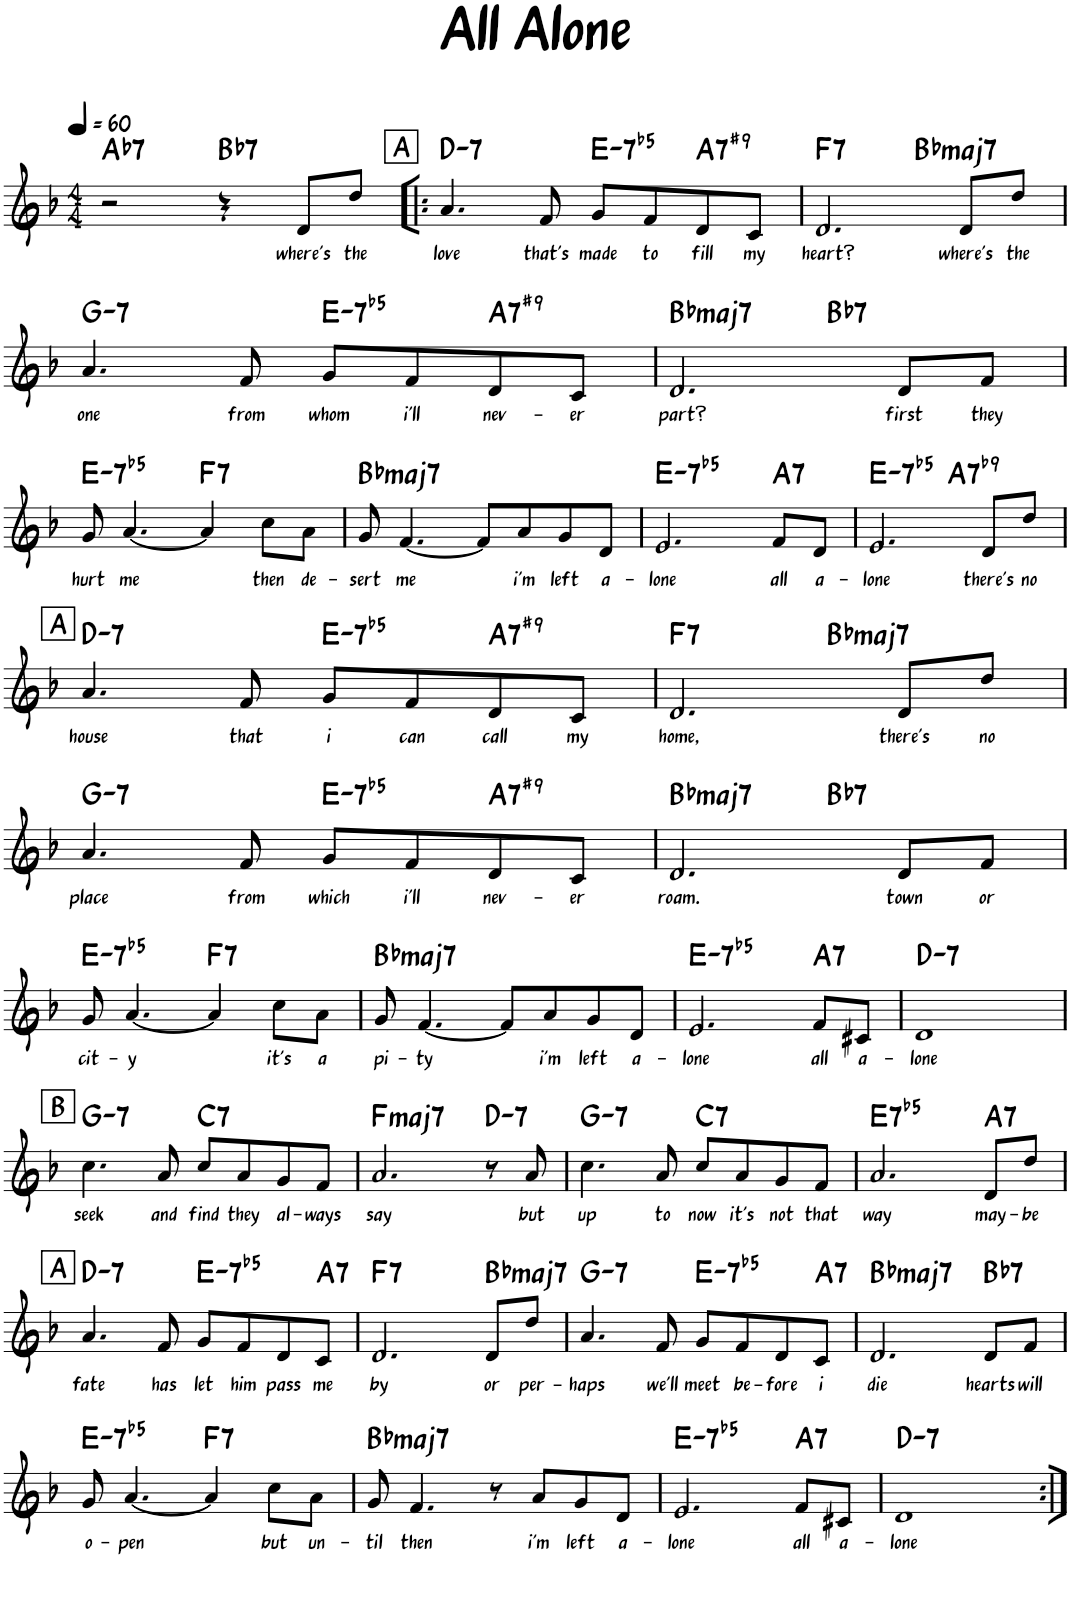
**kern	**kern	**kern	**text	**harte	**kern	**text	**harte
*part4	*part3	*part2	*part2	*part2	*part1	*part1	*part1
*staff4	*staff3	*staff2	*staff2	*	*staff1	*staff1	*
*I"Electric Bass	*I"Electric Bass	*I"Piano	*	*	*I"Bb Trumpet	*	*
*I'El. B.	*I'El. B.	*I'Pno.	*	*	*I'Bb Tpt.	*	*
*stria4	*stria5	*stria5	*	*	*	*	*
*	*clefF4	*clefG2	*	*	*clefG2	*	*
*Trd7c12	*Trd7c12	*	*	*	*Trd1c2	*	*
*k[b-e-a-]	*k[b-e-a-]	*k[b-e-a-]	*	*	*k[b-]	*	*
*M4/4	*M4/4	*M4/4	*	*	*M4/4	*	*
*MM60	*MM60	*MM60	*	*	*MM60	*	*
=1	=1	=1	=1	=1	=1	=1	=1
!	!	!	!	!LO:H:kt=7	!	!	!LO:H:kt=7
1r	1r	2r	.	Gb:7	2r	.	Ab:7
!	!	!	!	!LO:H:kt=7	!	!	!LO:H:kt=7
.	.	4r	.	Ab:7	4r	.	Bb:7
!	!	!	!	!	!	!LO:LY:b	!
.	.	8c/L	where's	.	8d/L	where's	.
!	!	!	!	!	!	!LO:LY:b	!
.	.	8cc/J	the	.	8dd/J	the	.
!!LO:REH:place=s1:a:B:rj:fs=14:t=A
=2!|:	=2!|:	=2!|:	=2!|:	=2!|:	=2!|:	=2!|:	=2!|:
!	!	!	!	!LO:H:kt=7	!	!LO:LY:b	!LO:H:kt=7
[4C	[4C	4.g	love	C:min7	4.a/	love	D:min7
*Xbrackettup	*Xbrackettup	*	*	*	*	*	*
6C]	6C]	.	.	.	.	.	.
!	!	!	!	!	!	!LO:LY:b	!
.	.	8e-	that's	.	8f/	that's	.
12C	12C	.	.	.	.	.	.
!	!	!	!	!LO:H:kt=-7b5	!	!LO:LY:b	!LO:H:kt=-7b5
4D	4D	8f/L	made	D:hdim7	8g/L	made	E:hdim7
!	!	!	!	!	!	!LO:LY:b	!
.	.	8e-/J	to	.	8f/	to	.
!	!	!	!	!LO:H:kt=7	!	!LO:LY:b	!LO:H:kt=7
4GG	4GG	8c/L	fill	G:7(#9)	8d/	fill	A:7(#9)
!	!	!	!	!	!	!LO:LY:b	!
.	.	8B-/J	my	.	8c/J	my	.
=3	=3	=3	=3	=3	=3	=3	=3
!	!	!	!	!LO:H:kt=7	!	!LO:LY:b	!LO:H:kt=7
*	*	*^	*	*	*^	*	*
[4E-	[4E-	2.c	2ryy	heart?	Eb:7	2.d/	2ryy	heart?	F:7
6E-]	6E-]	.	.	.	.	.	.	.	.
12E-	12E-	.	.	.	.	.	.	.	.
!	!	!	!	!	!LO:H:kt=maj7	!	!	!	!LO:H:kt=maj7
2AA-	2AA-	.	2ryy	.	Ab:maj7	.	2ryy	.	Bb:maj7
!	!	!	!	!	!	!	!	!LO:LY:b	!
.	.	8c/L	.	where's	.	8d/L	.	where's	.
!	!	!	!	!	!	!	!	!LO:LY:b	!
.	.	8cc/J	.	the	.	8dd/J	.	the	.
!!LO:LB:g=z
=4	=4	=4	=4	=4	=4	=4	=4	=4	=4
!	!	!	!	!	!LO:H:kt=7	!	!	!LO:LY:b	!LO:H:kt=7
*	*	*v	*v	*	*	*	*	*	*
*	*	*	*	*	*v	*v	*	*
[4FF	[4FF	4.g	one	F:min7	4.a/	one	G:min7
6FF]	6FF]	.	.	.	.	.	.
!	!	!	!	!	!	!LO:LY:b	!
.	.	8e-	from	.	8f/	from	.
12FF	12FF	.	.	.	.	.	.
!	!	!	!	!LO:H:kt=-7b5	!	!LO:LY:b	!LO:H:kt=-7b5
4D	4D	8f/L	whom	D:hdim7	8g/L	whom	E:hdim7
!	!	!	!	!	!	!LO:LY:b	!
.	.	8e-/J	i'll	.	8f/	i'll	.
!	!	!	!	!LO:H:kt=7	!	!LO:LY:b	!LO:H:kt=7
4GG	4GG	8c/L	nev-	G:7(#9)	8d/	nev-	A:7(#9)
!	!	!	!	!	!	!LO:LY:b	!
.	.	8B-/J	-er	.	8c/J	-er	.
=5	=5	=5	=5	=5	=5	=5	=5
!	!	!	!	!LO:H:kt=maj7	!	!LO:LY:b	!LO:H:kt=maj7
*	*	*^	*	*	*^	*	*
[4AA-	[4AA-	2.c	2ryy	part?	Ab:maj7	2.d/	2ryy	part?	Bb:maj7
6AA-]	6AA-]	.	.	.	.	.	.	.	.
12AA-	12AA-	.	.	.	.	.	.	.	.
!	!	!	!	!	!LO:H:kt=7	!	!	!	!LO:H:kt=7
2AA-	2AA-	.	2ryy	.	Ab:7	.	2ryy	.	Bb:7
!	!	!	!	!	!	!	!	!LO:LY:b	!
.	.	8c/L	.	first	.	8d/L	.	first	.
!	!	!	!	!	!	!	!	!LO:LY:b	!
.	.	8e-/J	.	they	.	8f/J	.	they	.
!!LO:LB:g=z
=6	=6	=6	=6	=6	=6	=6	=6	=6	=6
!	!	!	!	!	!LO:H:kt=-7b5	!	!	!LO:LY:b	!LO:H:kt=-7b5
*	*	*v	*v	*	*	*	*	*	*
*	*	*	*	*	*v	*v	*	*
[4D	[4D	8f	hurt	D:hdim7	8g/	hurt	E:hdim7
!	!	!	!	!	!	!LO:LY:b	!
.	.	[4.g	me	.	[4.a/	me	.
6D]	6D]	.	.	.	.	.	.
12D	12D	.	.	.	.	.	.
!	!	!	!	!LO:H:kt=7	!	!	!LO:H:kt=7
2E-	2E-	4g]	.	Eb:7	4a/]	.	F:7
!	!	!	!	!	!	!LO:LY:b	!
.	.	8b-/L	then	.	8cc\L	then	.
!	!	!	!	!	!	!LO:LY:b	!
.	.	8g/J	de-	.	8a\J	de-	.
=7	=7	=7	=7	=7	=7	=7	=7
!	!	!	!	!LO:H:kt=maj7	!	!LO:LY:b	!LO:H:kt=maj7
[4AA-	[4AA-	8f	-sert	Ab:maj7	8g/	-sert	Bb:maj7
!	!	!	!	!	!	!LO:LY:b	!
.	.	[4.e-	me	.	[4.f/	me	.
6AA-]	6AA-]	.	.	.	.	.	.
12AA-	12AA-	.	.	.	.	.	.
2AA-	2AA-	8e-/L]	.	.	8f/L]	.	.
!	!	!	!	!	!	!LO:LY:b	!
.	.	8g/J	i'm	.	8a/	i'm	.
!	!	!	!	!	!	!LO:LY:b	!
.	.	8f/L	left	.	8g/	left	.
!	!	!	!	!	!	!LO:LY:b	!
.	.	8c/J	a-	.	8d/J	a-	.
=8	=8	=8	=8	=8	=8	=8	=8
!	!	!	!	!LO:H:kt=-7b5	!	!LO:LY:b	!LO:H:kt=-7b5
[4D	[4D	2.d	-lone	D:hdim7	2.e/	-lone	E:hdim7
6D]	6D]	.	.	.	.	.	.
12D	12D	.	.	.	.	.	.
2GG	2GG	.	.	.	.	.	.
!	!	!	!	!LO:H:kt=7	!	!LO:LY:b	!LO:H:kt=7
.	.	8e-/L	all	G:7	8f/L	all	A:7
!	!	!	!	!	!	!LO:LY:b	!
.	.	8c/J	a-	.	8d/J	a-	.
=9	=9	=9	=9	=9	=9	=9	=9
!	!	!	!	!LO:H:kt=-7b5	!	!LO:LY:b	!LO:H:kt=-7b5
*	*	*^	*	*	*^	*	*
[4D	[4D	2.d	2ryy	-lone	D:hdim7	2.e/	2ryy	-lone	E:hdim7
6D]	6D]	.	.	.	.	.	.	.	.
12D	12D	.	.	.	.	.	.	.	.
!	!	!	!	!	!LO:H:kt=7	!	!	!	!LO:H:kt=7
2GG	2GG	.	2ryy	.	G:7(b9)	.	2ryy	.	A:7(b9)
!	!	!	!	!	!	!	!	!LO:LY:b	!
.	.	8c/L	.	there's	.	8d/L	.	there's	.
!	!	!	!	!	!	!	!	!LO:LY:b	!
.	.	8cc/J	.	no	.	8dd/J	.	no	.
!!LO:LB:g=z
!!LO:REH:place=s1:a:B:rj:fs=14:t=A
=10	=10	=10	=10	=10	=10	=10	=10	=10	=10
!	!	!	!	!	!LO:H:kt=7	!	!	!LO:LY:b	!LO:H:kt=7
*	*	*v	*v	*	*	*	*	*	*
*	*	*	*	*	*v	*v	*	*
[4C	[4C	4.g	house	C:min7	4.a/	house	D:min7
6C]	6C]	.	.	.	.	.	.
!	!	!	!	!	!	!LO:LY:b	!
.	.	8e-	that	.	8f/	that	.
12E-	12E-	.	.	.	.	.	.
!	!	!	!	!LO:H:kt=-7b5	!	!LO:LY:b	!LO:H:kt=-7b5
4D	4D	8f/L	i	D:hdim7	8g/L	i	E:hdim7
!	!	!	!	!	!	!LO:LY:b	!
.	.	8e-/J	can	.	8f/	can	.
!	!	!	!	!LO:H:kt=7	!	!LO:LY:b	!LO:H:kt=7
6GG	6GG	8c/L	call	G:7(#9)	8d/	call	A:7(#9)
!	!	!	!	!	!	!LO:LY:b	!
.	.	8B-/J	my	.	8c/J	my	.
12D	12D	.	.	.	.	.	.
=11	=11	=11	=11	=11	=11	=11	=11
!	!	!	!	!LO:H:kt=7	!	!LO:LY:b	!LO:H:kt=7
*	*	*^	*	*	*^	*	*
[4E-	[4E-	2.c	2ryy	home,	Eb:7	2.d/	2ryy	home,	F:7
6E-]	6E-]	.	.	.	.	.	.	.	.
12GG	12GG	.	.	.	.	.	.	.	.
!	!	!	!	!	!LO:H:kt=maj7	!	!	!	!LO:H:kt=maj7
4A-	4A-	.	2ryy	.	Ab:maj7	.	2ryy	.	Bb:maj7
!	!	!	!	!	!	!	!	!LO:LY:b	!
6C	6C	8c/L	.	there's	.	8d/L	.	there's	.
!	!	!	!	!	!	!	!	!LO:LY:b	!
.	.	8cc/J	.	no	.	8dd/J	.	no	.
12E-	12E-	.	.	.	.	.	.	.	.
!!LO:LB:g=z
=12	=12	=12	=12	=12	=12	=12	=12	=12	=12
!	!	!	!	!	!LO:H:kt=7	!	!	!LO:LY:b	!LO:H:kt=7
*	*	*v	*v	*	*	*	*	*	*
*	*	*	*	*	*v	*v	*	*
[4FF	[4FF	4.g	place	F:min7	4.a/	place	G:min7
6FF]	6FF]	.	.	.	.	.	.
!	!	!	!	!	!	!LO:LY:b	!
.	.	8e-	from	.	8f/	from	.
12AA-	12AA-	.	.	.	.	.	.
!	!	!	!	!LO:H:kt=-7b5	!	!LO:LY:b	!LO:H:kt=-7b5
4D	4D	8f/L	which	D:hdim7	8g/L	which	E:hdim7
!	!	!	!	!	!	!LO:LY:b	!
.	.	8e-/J	i'll	.	8f/	i'll	.
!	!	!	!	!LO:H:kt=7	!	!LO:LY:b	!LO:H:kt=7
6GG	6GG	8c/L	nev-	G:7(#9)	8d/	nev-	A:7(#9)
!	!	!	!	!	!	!LO:LY:b	!
.	.	8B-/J	-er	.	8c/J	-er	.
12D	12D	.	.	.	.	.	.
=13	=13	=13	=13	=13	=13	=13	=13
!	!	!	!	!LO:H:kt=maj7	!	!LO:LY:b	!LO:H:kt=maj7
*	*	*^	*	*	*^	*	*
[4AA-	[4AA-	2.c	2ryy	roam.	Ab:maj7	2.d/	2ryy	roam.	Bb:maj7
6AA-]	6AA-]	.	.	.	.	.	.	.	.
12C	12C	.	.	.	.	.	.	.	.
!	!	!	!	!	!LO:H:kt=7	!	!	!	!LO:H:kt=7
4A-	4A-	.	2ryy	.	Ab:7	.	2ryy	.	Bb:7
!	!	!	!	!	!	!	!	!LO:LY:b	!
6C	6C	8c/L	.	town	.	8d/L	.	town	.
!	!	!	!	!	!	!	!	!LO:LY:b	!
.	.	8e-/J	.	or	.	8f/J	.	or	.
12E-	12E-	.	.	.	.	.	.	.	.
!!LO:LB:g=z
=14	=14	=14	=14	=14	=14	=14	=14	=14	=14
!	!	!	!	!	!LO:H:kt=-7b5	!	!	!LO:LY:b	!LO:H:kt=-7b5
*	*	*v	*v	*	*	*	*	*	*
*	*	*	*	*	*v	*v	*	*
[4D	[4D	8f	cit-	D:hdim7	8g/	cit-	E:hdim7
!	!	!	!	!	!	!LO:LY:b	!
.	.	[4.g	-y	.	[4.a/	-y	.
6D]	6D]	.	.	.	.	.	.
12FF	12FF	.	.	.	.	.	.
!	!	!	!	!LO:H:kt=7	!	!	!LO:H:kt=7
4E-	4E-	4g]	.	Eb:7	4a/]	.	F:7
!	!	!	!	!	!	!LO:LY:b	!
6GG	6GG	8b-/L	it's	.	8cc\L	it's	.
!	!	!	!	!	!	!LO:LY:b	!
.	.	8g/J	a	.	8a\J	a	.
12BB-	12BB-	.	.	.	.	.	.
=15	=15	=15	=15	=15	=15	=15	=15
!	!	!	!	!LO:H:kt=maj7	!	!LO:LY:b	!LO:H:kt=maj7
[4AA-	[4AA-	8f	pi-	Ab:maj7	8g/	pi-	Bb:maj7
!	!	!	!	!	!	!LO:LY:b	!
.	.	[4.e-	-ty	.	[4.f/	-ty	.
6AA-]	6AA-]	.	.	.	.	.	.
12C	12C	.	.	.	.	.	.
4E-	4E-	8e-/L]	.	.	8f/L]	.	.
!	!	!	!	!	!	!LO:LY:b	!
.	.	8g/J	i'm	.	8a/	i'm	.
!	!	!	!	!	!	!LO:LY:b	!
6C	6C	8f/L	left	.	8g/	left	.
!	!	!	!	!	!	!LO:LY:b	!
.	.	8c/J	a-	.	8d/J	a-	.
12E-	12E-	.	.	.	.	.	.
=16	=16	=16	=16	=16	=16	=16	=16
!	!	!	!	!LO:H:kt=-7b5	!	!LO:LY:b	!LO:H:kt=-7b5
[4D	[4D	2.d	-lone	D:hdim7	2.e/	-lone	E:hdim7
6D]	6D]	.	.	.	.	.	.
12FF	12FF	.	.	.	.	.	.
4G	4G	.	.	.	.	.	.
!	!	!	!	!LO:H:kt=7	!	!LO:LY:b	!LO:H:kt=7
6BBn	6BBn	8e-/L	all	G:7	8f/L	all	A:7
!	!	!	!	!	!	!LO:LY:b	!
.	.	8Bn/J	a-	.	8c#X/J	a-	.
12D	12D	.	.	.	.	.	.
=17	=17	=17	=17	=17	=17	=17	=17
!	!	!	!	!LO:H:kt=7	!	!LO:LY:b	!LO:H:kt=7
[4C	[4C	1c	-lone	C:min7	1d	-lone	D:min7
6C]	6C]	.	.	.	.	.	.
12E-	12E-	.	.	.	.	.	.
4GG	4GG	.	.	.	.	.	.
6E-	6E-	.	.	.	.	.	.
12GG	12GG	.	.	.	.	.	.
!!LO:LB:g=z
!!LO:REH:place=s1:a:B:rj:fs=14:t=B
=18	=18	=18	=18	=18	=18	=18	=18
!	!	!	!	!LO:H:kt=7	!	!LO:LY:b	!LO:H:kt=7
6FF	6FF	4.b-	seek	F:min7	4.cc\	seek	G:min7
12FF	12FF	.	.	.	.	.	.
6AA-	6AA-	.	.	.	.	.	.
!	!	!	!	!	!	!LO:LY:b	!
.	.	8g	and	.	8a/	and	.
12AA-	12AA-	.	.	.	.	.	.
!	!	!	!	!LO:H:kt=7	!	!LO:LY:b	!LO:H:kt=7
6BB-	6BB-	8b-/L	find	Bb:7	8cc/L	find	C:7
!	!	!	!	!	!	!LO:LY:b	!
.	.	8g/J	they	.	8a/	they	.
12FF	12FF	.	.	.	.	.	.
!	!	!	!	!	!	!LO:LY:b	!
6D	6D	8f/L	al-	.	8g/	al-	.
!	!	!	!	!	!	!LO:LY:b	!
.	.	8e-/J	-ways	.	8f/J	-ways	.
12FF	12FF	.	.	.	.	.	.
=19	=19	=19	=19	=19	=19	=19	=19
!	!	!	!	!LO:H:kt=maj7	!	!LO:LY:b	!LO:H:kt=maj7
6E-	6E-	2.g	say	Eb:maj7	2.a/	say	F:maj7
12E-	12E-	.	.	.	.	.	.
6GG	6GG	.	.	.	.	.	.
12GG	12GG	.	.	.	.	.	.
6C	6C	.	.	.	.	.	.
12GG	12GG	.	.	.	.	.	.
!	!	!	!	!LO:H:kt=7	!	!	!LO:H:kt=7
12AAn\L	12AAn/L	8r	.	C:min7	8r	.	D:min7
12GG\	12GG/	.	.	.	.	.	.
!	!	!	!	!	!	!LO:LY:b	!
.	.	8g	but	.	8a/	but	.
12E-\J	12E-/J	.	.	.	.	.	.
=20	=20	=20	=20	=20	=20	=20	=20
!	!	!	!	!LO:H:kt=7	!	!LO:LY:b	!LO:H:kt=7
6FF	6FF	4.b-	up	F:min7	4.cc\	up	G:min7
12FF	12FF	.	.	.	.	.	.
6AA-	6AA-	.	.	.	.	.	.
!	!	!	!	!	!	!LO:LY:b	!
.	.	8g	to	.	8a/	to	.
12AA-	12AA-	.	.	.	.	.	.
!	!	!	!	!LO:H:kt=7	!	!LO:LY:b	!LO:H:kt=7
6BB-	6BB-	8b-/L	now	Bb:7	8cc/L	now	C:7
!	!	!	!	!	!	!LO:LY:b	!
.	.	8g/J	it's	.	8a/	it's	.
12FF	12FF	.	.	.	.	.	.
!	!	!	!	!	!	!LO:LY:b	!
6D	6D	8f/L	not	.	8g/	not	.
!	!	!	!	!	!	!LO:LY:b	!
.	.	8e-/J	that	.	8f/J	that	.
12FF	12FF	.	.	.	.	.	.
=21	=21	=21	=21	=21	=21	=21	=21
!	!	!	!	!LO:H:kt=7	!	!LO:LY:b	!LO:H:kt=7
6D	6D	2.g	way	D:(3,b5,b7)	2.a/	way	E:(3,b5,b7)
12D	12D	.	.	.	.	.	.
6GG-X	6GG-X	.	.	.	.	.	.
12GG-	12GG-	.	.	.	.	.	.
6G	6G	.	.	.	.	.	.
12D	12D	.	.	.	.	.	.
!	!	!	!	!LO:H:kt=7	!	!LO:LY:b	!LO:H:kt=7
12En\L	12En/L	8c/L	may-	G:7	8d/L	may-	A:7
12D\	12D/	.	.	.	.	.	.
!	!	!	!	!	!	!LO:LY:b	!
.	.	8cc/J	-be	.	8dd/J	-be	.
12BBn\J	12BBn/J	.	.	.	.	.	.
!!LO:LB:g=z
!!LO:REH:place=s1:a:B:rj:fs=14:t=A
=22	=22	=22	=22	=22	=22	=22	=22
!	!	!	!	!LO:H:kt=7	!	!LO:LY:b	!LO:H:kt=7
6C	6C	4.g	fate	C:min7	4.a/	fate	D:min7
12C	12C	.	.	.	.	.	.
6E-	6E-	.	.	.	.	.	.
!	!	!	!	!	!	!LO:LY:b	!
.	.	8e-	has	.	8f/	has	.
12E-	12E-	.	.	.	.	.	.
!	!	!	!	!LO:H:kt=-7b5	!	!LO:LY:b	!LO:H:kt=-7b5
6D	6D	8f/L	let	D:hdim7	8g/L	let	E:hdim7
!	!	!	!	!	!	!LO:LY:b	!
.	.	8e-/J	him	.	8f/	him	.
12AA-	12AA-	.	.	.	.	.	.
!	!	!	!	!	!	!LO:LY:b	!
6GG	6GG	8c	pass	.	8d/	pass	.
!	!	!	!	!LO:H:kt=7	!	!LO:LY:b	!LO:H:kt=7
.	.	8B-	me	G:7	8c/J	me	A:7
12D	12D	.	.	.	.	.	.
=23	=23	=23	=23	=23	=23	=23	=23
*^	*^	*	*	*	*	*	*
!	!	!	!	!	!	!LO:H:kt=7	!	!LO:LY:b	!LO:H:kt=7
6E-	2.ryy	6E-	2.ryy	2.c	by	Eb:7	2.d/	by	F:7
12E-	.	12E-	.	.	.	.	.	.	.
6GG	.	6GG	.	.	.	.	.	.	.
12GG	.	12GG	.	.	.	.	.	.	.
6A-	.	6A-	.	.	.	.	.	.	.
12E-	.	12E-	.	.	.	.	.	.	.
!	!	!	!	!	!	!LO:H:kt=maj7	!	!LO:LY:b	!LO:H:kt=maj7
12F\L	12FF\L	12F\L	12FF/L	8c/L	or	Ab:maj7	8d/L	or	Bb:maj7
12E-\	12EE-\	12E-\	12EE-/	.	.	.	.	.	.
!	!	!	!	!	!	!	!	!LO:LY:b	!
.	.	.	.	8cc/J	per-	.	8dd/J	per-	.
12C\J	12C\J	12C\J	12C/J	.	.	.	.	.	.
=24	=24	=24	=24	=24	=24	=24	=24	=24	=24
!	!	!	!	!	!	!LO:H:kt=7	!	!LO:LY:b	!LO:H:kt=7
6FF	2.ryy	6FF	2.ryy	4.g	-haps	F:min7	4.a/	-haps	G:min7
12FF	.	12FF	.	.	.	.	.	.	.
6AA-	.	6AA-	.	.	.	.	.	.	.
!	!	!	!	!	!	!	!	!LO:LY:b	!
.	.	.	.	8e-	we'll	.	8f/	we'll	.
12AA-	.	12AA-	.	.	.	.	.	.	.
!	!	!	!	!	!	!LO:H:kt=-7b5	!	!LO:LY:b	!LO:H:kt=-7b5
6D	.	6D	.	8f/L	meet	D:hdim7	8g/L	meet	E:hdim7
!	!	!	!	!	!	!	!	!LO:LY:b	!
.	.	.	.	8e-/J	be-	.	8f/	be-	.
12AA-	.	12AA-	.	.	.	.	.	.	.
!	!	!	!	!	!	!	!	!LO:LY:b	!
6GG	12GG\L	6GG	12GG/L	8c	-fore	.	8d/	-fore	.
.	12DD\	.	12DD/	.	.	.	.	.	.
!	!	!	!	!	!	!LO:H:kt=7	!	!LO:LY:b	!LO:H:kt=7
.	.	.	.	8B-	i	G:7	8c/J	i	A:7
12D	12BB#X\J	12D	12BBn/J	.	.	.	.	.	.
=25	=25	=25	=25	=25	=25	=25	=25	=25	=25
!	!	!	!	!	!	!LO:H:kt=maj7	!	!LO:LY:b	!LO:H:kt=maj7
*v	*v	*	*	*	*	*	*	*	*
*	*v	*v	*	*	*	*	*	*
6AA-	6AA-	2.c	die	Ab:maj7	2.d/	die	Bb:maj7
12AA-	12AA-	.	.	.	.	.	.
6C	6C	.	.	.	.	.	.
12C	12C	.	.	.	.	.	.
6A-	6A-	.	.	.	.	.	.
12E-	12E-	.	.	.	.	.	.
!	!	!	!	!LO:H:kt=7	!	!LO:LY:b	!LO:H:kt=7
12F\L	12F\L	8c/L	hearts	Ab:7	8d/L	hearts	Bb:7
12E-\	12E-\	.	.	.	.	.	.
!	!	!	!	!	!	!LO:LY:b	!
.	.	8e-/J	will	.	8f/J	will	.
12C\J	12C\J	.	.	.	.	.	.
!!LO:LB:g=z
=26	=26	=26	=26	=26	=26	=26	=26
*^	*^	*	*	*	*	*	*
!	!	!	!	!	!	!LO:H:kt=-7b5	!	!LO:LY:b	!LO:H:kt=-7b5
6D	2.ryy	6D	2.ryy	8f	o-	D:hdim7	8g/	o-	E:hdim7
!	!	!	!	!	!	!	!	!LO:LY:b	!
.	.	.	.	[4.g	-pen	.	[4.a/	-pen	.
12D	.	12D	.	.	.	.	.	.	.
6FF	.	6FF	.	.	.	.	.	.	.
12FF	.	12FF	.	.	.	.	.	.	.
!	!	!	!	!	!	!LO:H:kt=7	!	!	!LO:H:kt=7
6E-	.	6E-	.	4g]	.	Eb:7	4a/]	.	F:7
12BB-	.	12BB-	.	.	.	.	.	.	.
!	!	!	!	!	!	!	!	!LO:LY:b	!
6GG	12C\L	6GG	12C/L	8b-/L	but	.	8cc\L	but	.
.	12BB-\	.	12BB-/	.	.	.	.	.	.
!	!	!	!	!	!	!	!	!LO:LY:b	!
.	.	.	.	8g/J	un-	.	8a\J	un-	.
12BB-	12GG\J	12BB-	12GG/J	.	.	.	.	.	.
=27	=27	=27	=27	=27	=27	=27	=27	=27	=27
!	!	!	!	!	!	!LO:H:kt=maj7	!	!LO:LY:b	!LO:H:kt=maj7
*v	*v	*	*	*	*	*	*	*	*
*	*v	*v	*	*	*	*	*	*
6AA-	6AA-	8f	-til	Ab:maj7	8g/	-til	Bb:maj7
!	!	!	!	!	!	!LO:LY:b	!
.	.	4.e-	then	.	4.f/	then	.
12AA-	12AA-	.	.	.	.	.	.
6C	6C	.	.	.	.	.	.
12C	12C	.	.	.	.	.	.
6E-	6E-	8r	.	.	8r	.	.
!	!	!	!	!	!	!LO:LY:b	!
.	.	8g	i'm	.	8a/L	i'm	.
12E-	12E-	.	.	.	.	.	.
!	!	!	!	!	!	!LO:LY:b	!
12F\L	12F\L	8f/L	left	.	8g/	left	.
12E-\	12E-\	.	.	.	.	.	.
!	!	!	!	!	!	!LO:LY:b	!
.	.	8c/J	a-	.	8d/J	a-	.
12C\J	12C\J	.	.	.	.	.	.
=28	=28	=28	=28	=28	=28	=28	=28
*^	*^	*	*	*	*	*	*
!	!	!	!	!	!	!LO:H:kt=-7b5	!	!LO:LY:b	!LO:H:kt=-7b5
6D	2.ryy	6D	2.ryy	2.d	-lone	D:hdim7	2.e/	-lone	E:hdim7
12D	.	12D	.	.	.	.	.	.	.
6FF	.	6FF	.	.	.	.	.	.	.
12FF	.	12FF	.	.	.	.	.	.	.
6G	.	6G	.	.	.	.	.	.	.
12D	.	12D	.	.	.	.	.	.	.
!	!	!	!	!	!	!LO:H:kt=7	!	!LO:LY:b	!LO:H:kt=7
6BBn	12EE#X\L	6BBn	12EEn/L	8e-/L	all	G:7	8f/L	all	A:7
.	12DD\	.	12DD/	.	.	.	.	.	.
!	!	!	!	!	!	!	!	!LO:LY:b	!
.	.	.	.	8Bn/J	a-	.	8c#X/J	a-	.
12D	12BB#X\J	12D	12BB/J	.	.	.	.	.	.
=29	=29	=29	=29	=29	=29	=29	=29	=29	=29
!	!	!	!	!	!	!LO:H:kt=7	!	!LO:LY:b	!LO:H:kt=7
*v	*v	*	*	*	*	*	*	*	*
*	*v	*v	*	*	*	*	*	*
6C	6C	1c	-lone	C:min7	1d	-lone	D:min7
12C	12C	.	.	.	.	.	.
6E-	6E-	.	.	.	.	.	.
12E-	12E-	.	.	.	.	.	.
6GG	6GG	.	.	.	.	.	.
12GG	12GG	.	.	.	.	.	.
12AAn\L	12AAn/L	.	.	.	.	.	.
12GG\	12GG/	.	.	.	.	.	.
12E-\J	12E-/J	.	.	.	.	.	.
=:|!	=:|!	=:|!	=:|!	=:|!	=:|!	=:|!	=:|!
*-	*-	*-	*-	*-	*-	*-	*-
